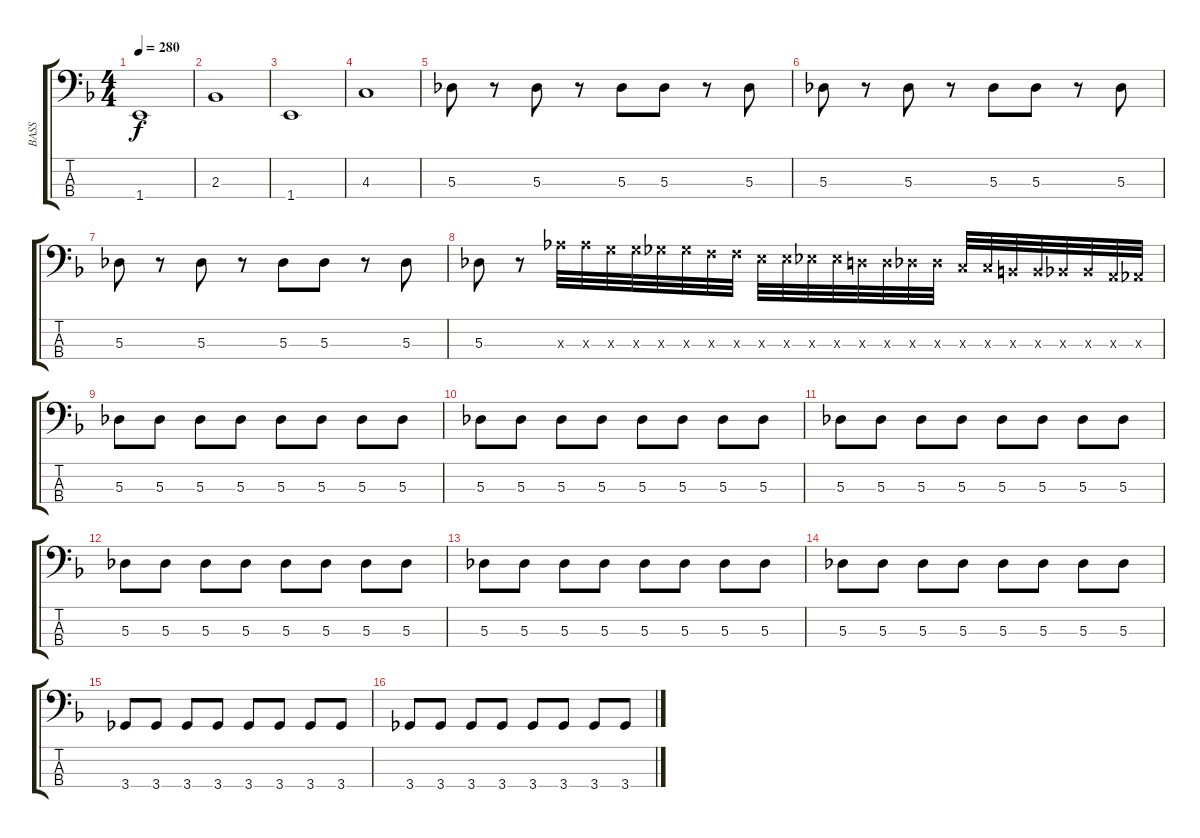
\track ("BASS" "BASS") {instrument electricbassfinger}
\staff {score tabs}
\tuning (Gb2 Db2 Ab1 Eb1) {hide}
\ts (4 4)
\tempo 280
\clef f4
\ks dminor
1.4.1{dy f} |
2.3.1 |
1.4.1 |
4.3.1 |
5.3.8 r.8 5.3.8 r.8 5.3.8 5.3.8 r.8 5.3.8 |
5.3.8 r.8 5.3.8 r.8 5.3.8 5.3.8 r.8 5.3.8 |
5.3.8 r.8 5.3.8 r.8 5.3.8 5.3.8 r.8 5.3.8 |
5.3.8 r.8 12.3{x}.32 12.3{x}.32 11.3{x}.32 11.3{x}.32 10.3{x}.32 10.3{x}.32 9.3{x}.32 9.3{x}.32 8.3{x}.32 8.3{x}.32 7.3{x}.32 7.3{x}.32 6.3{x}.32 6.3{x}.32 5.3{x}.32 5.3{x}.32 4.3{x}.32 4.3{x}.32 3.3{x}.32 3.3{x}.32 2.3{x}.32 2.3{x}.32 1.3{x}.32 0.3{x}.32 |
5.3.8 5.3.8 5.3.8 5.3.8 5.3.8 5.3.8 5.3.8 5.3.8 |
5.3.8 5.3.8 5.3.8 5.3.8 5.3.8 5.3.8 5.3.8 5.3.8 |
5.3.8 5.3.8 5.3.8 5.3.8 5.3.8 5.3.8 5.3.8 5.3.8 |
5.3.8 5.3.8 5.3.8 5.3.8 5.3.8 5.3.8 5.3.8 5.3.8 |
5.3.8 5.3.8 5.3.8 5.3.8 5.3.8 5.3.8 5.3.8 5.3.8 |
5.3.8 5.3.8 5.3.8 5.3.8 5.3.8 5.3.8 5.3.8 5.3.8 |
3.4.8 3.4.8 3.4.8 3.4.8 3.4.8 3.4.8 3.4.8 3.4.8 |
3.4.8 3.4.8 3.4.8 3.4.8 3.4.8 3.4.8 3.4.8 3.4.8
